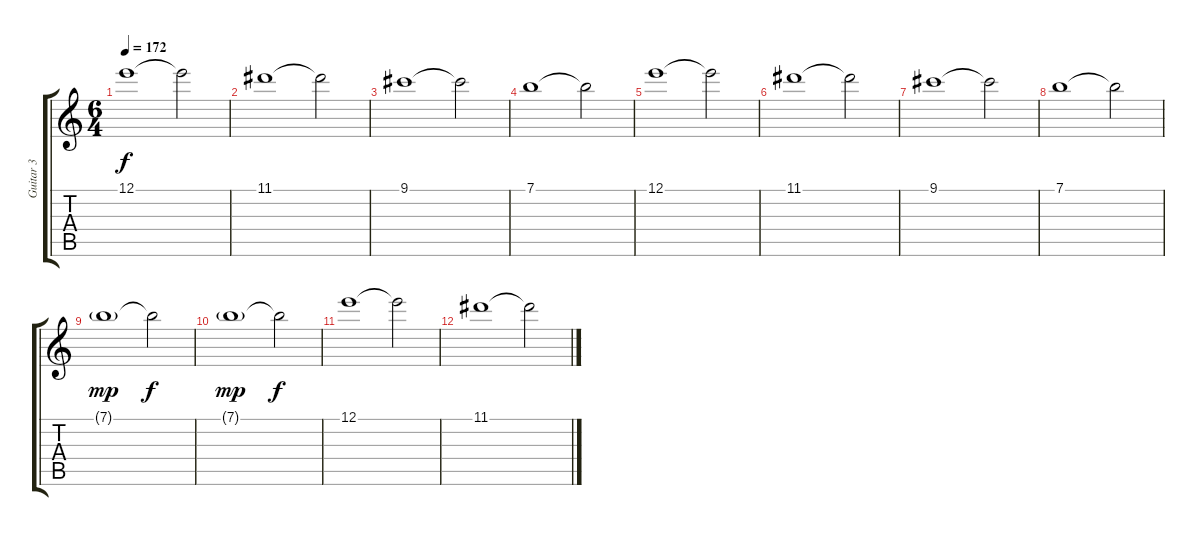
\track ("Guitar 3" "Guitar 3") {instrument distortionguitar}
\staff {score tabs}
\tuning (E4 B3 G3 D3 A2 E2) {hide}
\ts (6 4)
\tempo 172
\clef g2
\ks c
12.1.1{dy f} 12.1{t}.2 |
11.1.1 11.1{t}.2 |
9.1.1 9.1{t}.2 |
7.1.1 7.1{t}.2 |
12.1.1 12.1{t}.2 |
11.1.1 11.1{t}.2 |
9.1.1 9.1{t}.2 |
7.1.1 7.1{t}.2 |
7.1{g}.1{dy mp} 7.1{t}.2{dy f} |
7.1{g}.1{dy mp} 7.1{t}.2{dy f} |
12.1.1 12.1{t}.2 |
11.1.1 11.1{t}.2
